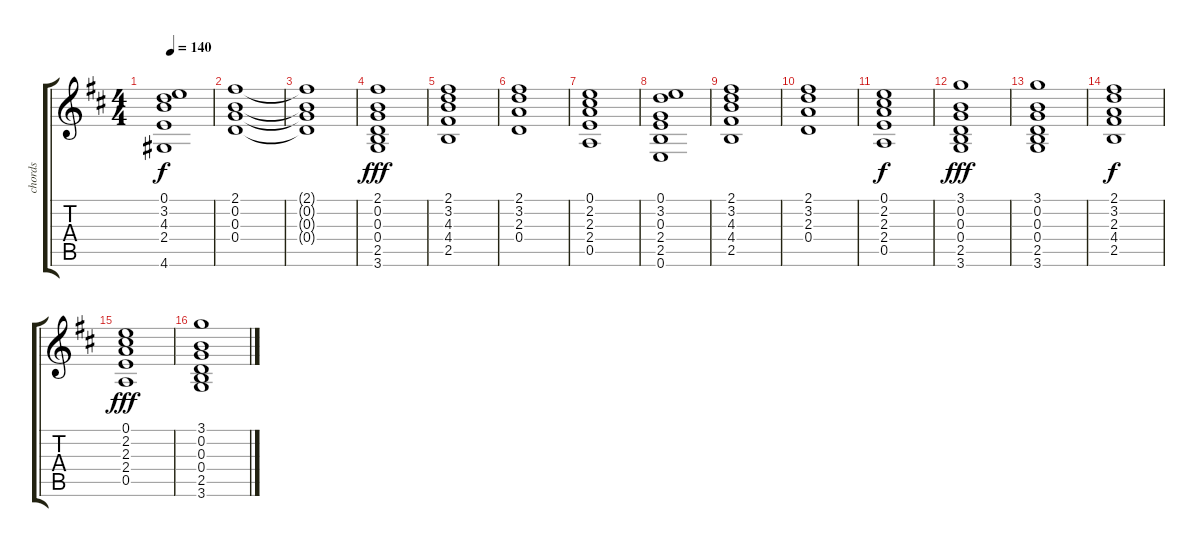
\track ("chords" "chords") {instrument acousticguitarsteel}
\staff {score tabs}
\tuning (E4 B3 G3 D3 A2 E2) {hide}
\ts (4 4)
\tempo 140
\clef g2
\ks d
(0.1 3.2 4.3 2.4 4.6).1{dy f} |
(2.1 0.2 0.3 0.4).1 |
(2.1{t} 0.2{t} 0.3{t} 0.4{t}).1 |
(2.1 0.2 0.3 0.4 2.5 3.6).1{dy fff} |
(2.1 3.2 4.3 4.4 2.5).1 |
(2.1 3.2 2.3 0.4).1 |
(0.1 2.2 2.3 2.4 0.5).1 |
(0.1 3.2 0.3 2.4 2.5 0.6).1 |
(2.1 3.2 4.3 4.4 2.5).1 |
(2.1 3.2 2.3 0.4).1 |
(0.1 2.2 2.3 2.4 0.5).1{dy f} |
(3.1 0.2 0.3 0.4 2.5 3.6).1{dy fff} |
(3.1 0.2 0.3 0.4 2.5 3.6).1 |
(2.1 3.2 2.3 4.4 2.5).1{dy f} |
(0.1 2.2 2.3 2.4 0.5).1{dy fff} |
(3.1 0.2 0.3 0.4 2.5 3.6).1
